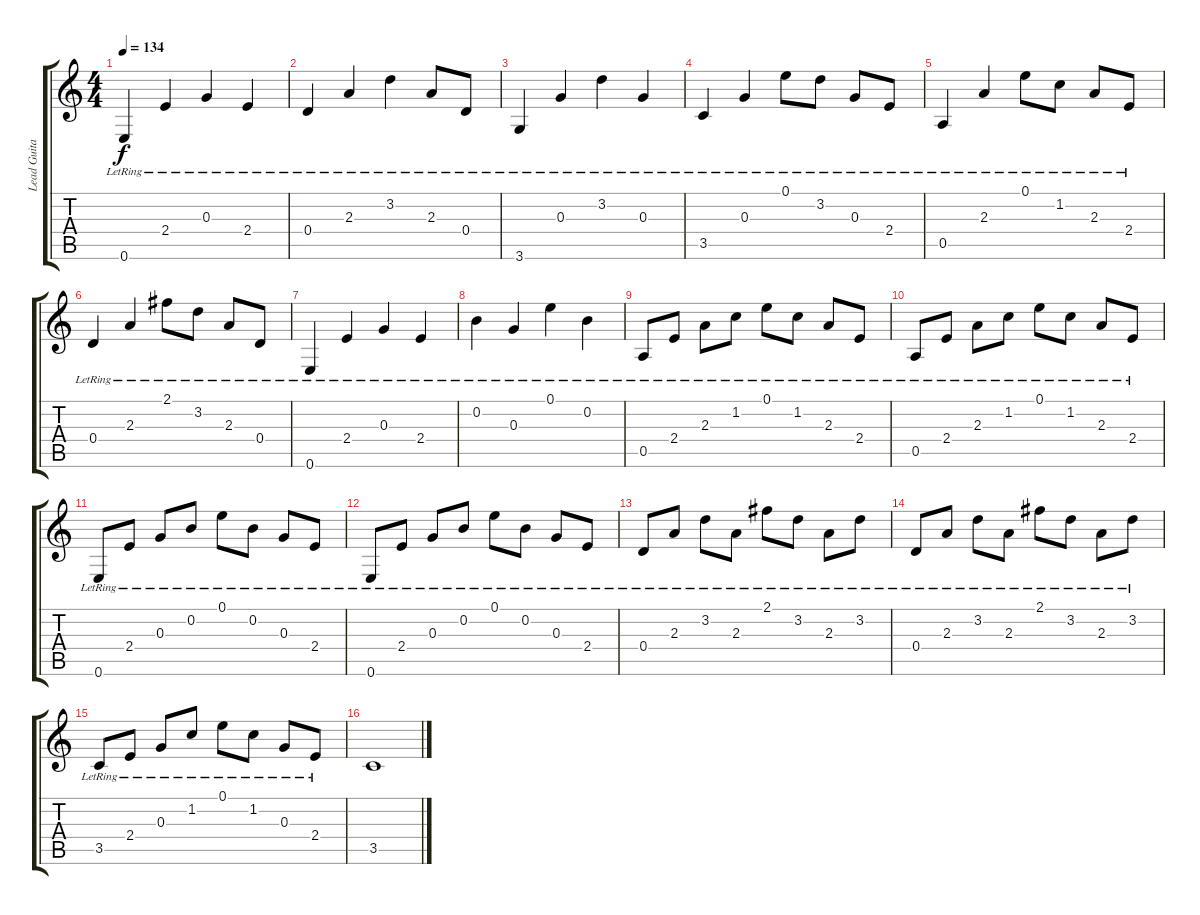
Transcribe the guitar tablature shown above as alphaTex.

\track ("Lead Guitar" "Lead Guita") {instrument distortionguitar}
\staff {score tabs}
\tuning (E4 B3 G3 D3 A2 E2) {hide}
\ts (4 4)
\tempo 134
\clef g2
\ks c
0.6{lr}.4{dy f} 2.4{lr}.4 0.3{lr}.4 2.4{lr}.4 |
0.4{lr}.4 2.3{lr}.4 3.2{lr}.4 2.3{lr}.8 0.4{lr}.8 |
3.6{lr}.4 0.3{lr}.4 3.2{lr}.4 0.3{lr}.4 |
3.5{lr}.4 0.3{lr}.4 0.1{lr}.8 3.2{lr}.8 0.3{lr}.8 2.4{lr}.8 |
0.5{lr}.4 2.3{lr}.4 0.1{lr}.8 1.2{lr}.8 2.3{lr}.8 2.4{lr}.8 |
0.4{lr}.4 2.3{lr}.4 2.1{lr}.8 3.2{lr}.8 2.3{lr}.8 0.4{lr}.8 |
0.6{lr}.4 2.4{lr}.4 0.3{lr}.4 2.4{lr}.4 |
0.2{lr}.4 0.3{lr}.4 0.1{lr}.4 0.2{lr}.4 |
0.5{lr}.8 2.4{lr}.8 2.3{lr}.8 1.2{lr}.8 0.1{lr}.8 1.2{lr}.8 2.3{lr}.8 2.4{lr}.8 |
0.5{lr}.8 2.4{lr}.8 2.3{lr}.8 1.2{lr}.8 0.1{lr}.8 1.2{lr}.8 2.3{lr}.8 2.4{lr}.8 |
0.6{lr}.8 2.4{lr}.8 0.3{lr}.8 0.2{lr}.8 0.1{lr}.8 0.2{lr}.8 0.3{lr}.8 2.4{lr}.8 |
0.6{lr}.8 2.4{lr}.8 0.3{lr}.8 0.2{lr}.8 0.1{lr}.8 0.2{lr}.8 0.3{lr}.8 2.4{lr}.8 |
0.4{lr}.8 2.3{lr}.8 3.2{lr}.8 2.3{lr}.8 2.1{lr}.8 3.2{lr}.8 2.3{lr}.8 3.2{lr}.8 |
0.4{lr}.8 2.3{lr}.8 3.2{lr}.8 2.3{lr}.8 2.1{lr}.8 3.2{lr}.8 2.3{lr}.8 3.2{lr}.8 |
3.5{lr}.8 2.4{lr}.8 0.3{lr}.8 1.2{lr}.8 0.1{lr}.8 1.2{lr}.8 0.3{lr}.8 2.4{lr}.8 |
3.5.1
